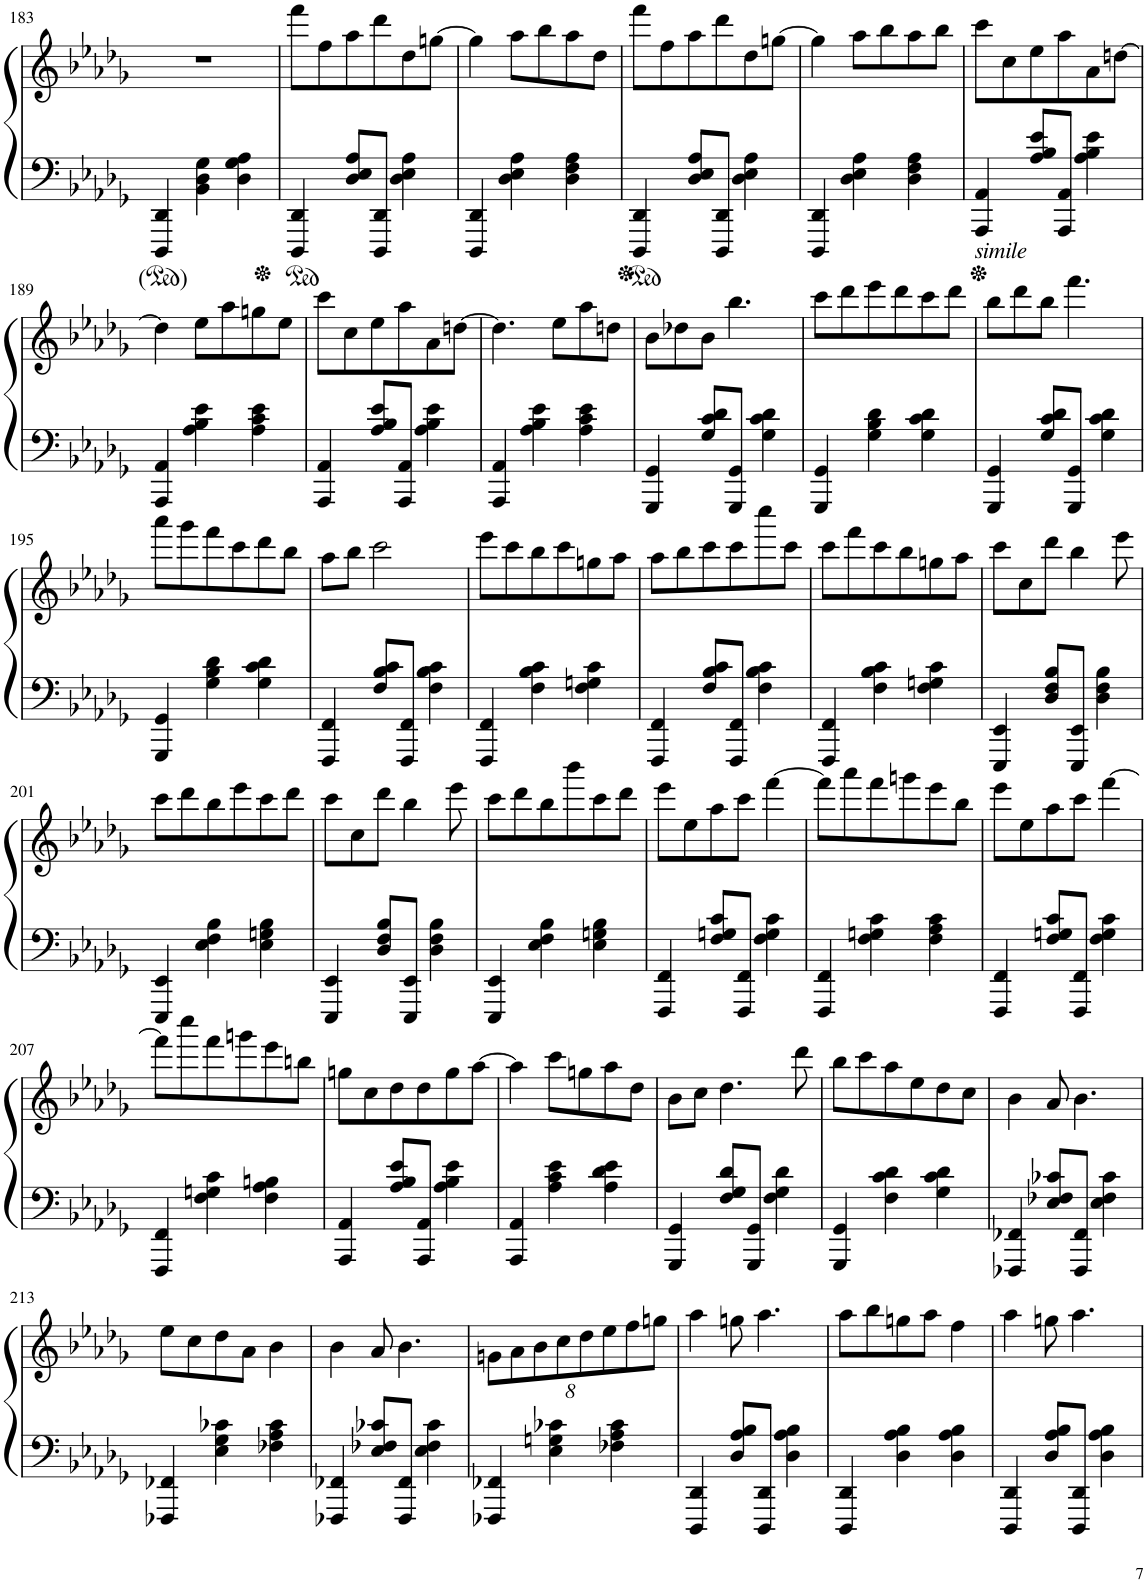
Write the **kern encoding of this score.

**kern	**kern
*part1	*part1
*staff2	*staff1
*I"Piano	*
*I'Pno.	*
!!LO:PB:g=z
*clefF4	*clefG2
*k[b-e-a-d-g-]	*k[b-e-a-d-g-]
*M3/4	*M3/4
=183	=183
4DDD-/ 4DD-/	2.r
4BB-\ 4D-\ 4G-\	.
4D-\ 4G-\ 4A-\	.
=184	=184
4DDD-/ 4DD-/	8fff\L
.	8ff\
8D-/ 8E-/ 8A-/L	8aa-\
8DDD-/ 8DD-/J	8ddd-\
4D-\ 4E-\ 4A-\	8dd-\
.	[8ggn\J
=185	=185
4DDD-/ 4DD-/	4gg\]
4D-\ 4E-\ 4A-\	8aa-\L
.	8bb-\
4D-\ 4F\ 4A-\	8aa-\
.	8dd-\J
=186	=186
4DDD-/ 4DD-/	8fff\L
.	8ff\
8D-/ 8E-/ 8A-/L	8aa-\
8DDD-/ 8DD-/J	8ddd-\
4D-\ 4E-\ 4A-\	8dd-\
.	[8ggn\J
=187	=187
4DDD-/ 4DD-/	4gg\]
4D-\ 4E-\ 4A-\	8aa-\L
.	8bb-\
4D-\ 4F\ 4A-\	8aa-\
.	8bb-\J
=188	=188
!LO:TX:b:i:t=simile	!
4AAA-/ 4AA-/	8ccc\L
.	8cc\
8A-/ 8B-/ 8e-/L	8ee-\
8AAA-/ 8AA-/J	8aa-\
4A-\ 4B-\ 4e-\	8a-\
.	[8ddn\J
!!LO:LB:g=z
=189	=189
4AAA-/ 4AA-/	4dd\]
4A-\ 4B-\ 4e-\	8ee-\L
.	8aa-\
4A-\ 4c\ 4e-\	8ggn\
.	8ee-\J
=190	=190
4AAA-/ 4AA-/	8ccc\L
.	8cc\
8A-/ 8B-/ 8e-/L	8ee-\
8AAA-/ 8AA-/J	8aa-\
4A-\ 4B-\ 4e-\	8a-\
.	[8ddn\J
=191	=191
4AAA-/ 4AA-/	4.dd\]
4A-\ 4B-\ 4e-\	.
.	8ee-\L
4A-\ 4c\ 4e-\	8aa-\
.	8ddn\J
=192	=192
4GGG-/ 4GG-/	8b-\L
.	8dd-X\
8G-/ 8c/ 8d-/L	8b-\J
8GGG-/ 8GG-/J	4.bb-\
4G-\ 4c\ 4d-\	.
=193	=193
4GGG-/ 4GG-/	8ccc\L
.	8ddd-\
4G-\ 4B-\ 4d-\	8eee-\
.	8ddd-\
4G-\ 4c\ 4d-\	8ccc\
.	8ddd-\J
=194	=194
4GGG-/ 4GG-/	8bb-\L
.	8ddd-\
8G-/ 8c/ 8d-/L	8bb-\J
8GGG-/ 8GG-/J	4.fff\
4G-\ 4c\ 4d-\	.
!!LO:LB:g=z
=195	=195
4GGG-/ 4GG-/	8aaa-\L
.	8ggg-\
4G-\ 4B-\ 4d-\	8fff\
.	8ccc\
4G-\ 4c\ 4d-\	8ddd-\
.	8bb-\J
=196	=196
4FFF/ 4FF/	8aa-\L
.	8bb-\J
8F/ 8B-/ 8c/L	2ccc\
8FFF/ 8FF/J	.
4F\ 4B-\ 4c\	.
=197	=197
4FFF/ 4FF/	8eee-\L
.	8ccc\
4F\ 4B-\ 4c\	8bb-\
.	8ccc\
4F\ 4Gn\ 4c\	8ggn\
.	8aa-\J
=198	=198
4FFF/ 4FF/	8aa-\L
.	8bb-\
8F/ 8B-/ 8c/L	8ccc\
8FFF/ 8FF/J	8ccc\
4F\ 4B-\ 4c\	8cccc\
.	8ccc\J
=199	=199
4FFF/ 4FF/	8ccc\L
.	8fff\
4F\ 4B-\ 4c\	8ccc\
.	8bb-\
4F\ 4Gn\ 4c\	8ggn\
.	8aa-\J
=200	=200
4EEE-/ 4EE-/	8ccc\L
.	8cc\
8D-/ 8F/ 8B-/L	8ddd-\J
8EEE-/ 8EE-/J	4bb-\
4D-\ 4F\ 4B-\	.
.	8eee-\
!!LO:LB:g=z
=201	=201
4EEE-/ 4EE-/	8ccc\L
.	8ddd-\
4E-\ 4F\ 4B-\	8bb-\
.	8eee-\
4E-\ 4Gn\ 4B-\	8ccc\
.	8ddd-\J
=202	=202
4EEE-/ 4EE-/	8ccc\L
.	8cc\
8D-/ 8F/ 8B-/L	8ddd-\J
8EEE-/ 8EE-/J	4bb-\
4D-\ 4F\ 4B-\	.
.	8eee-\
=203	=203
4EEE-/ 4EE-/	8ccc\L
.	8ddd-\
4E-\ 4F\ 4B-\	8bb-\
.	8bbb-\
4E-\ 4Gn\ 4B-\	8ccc\
.	8ddd-\J
=204	=204
4FFF/ 4FF/	8eee-\L
.	8ee-\
8F/ 8Gn/ 8c/L	8aa-\
8FFF/ 8FF/J	8ccc\J
4F\ 4G\ 4c\	[4fff\
=205	=205
4FFF/ 4FF/	8fff\L]
.	8aaa-\
4F\ 4Gn\ 4c\	8fff\
.	8gggn\
4F\ 4A-\ 4c\	8eee-\
.	8bb-\J
=206	=206
4FFF/ 4FF/	8eee-\L
.	8ee-\
8F/ 8Gn/ 8c/L	8aa-\
8FFF/ 8FF/J	8ccc\J
4F\ 4G\ 4c\	[4fff\
!!LO:LB:g=z
=207	=207
4FFF/ 4FF/	8fff\L]
.	8cccc\
4F\ 4Gn\ 4c\	8fff\
.	8gggn\
4F\ 4A-\ 4Bn\	8eee-\
.	8bbn\J
=208	=208
4AAA-/ 4AA-/	8ggn\L
.	8cc\
8A-/ 8B-/ 8e-/L	8dd-\
8AAA-/ 8AA-/J	8dd-\
4A-\ 4B-\ 4e-\	8gg\
.	[8aa-\J
=209	=209
4AAA-/ 4AA-/	4aa-\]
4A-\ 4c\ 4e-\	8ccc\L
.	8ggn\
4A-\ 4d-\ 4e-\	8aa-\
.	8dd-\J
=210	=210
4GGG-/ 4GG-/	8b-\L
.	8cc\J
8F/ 8G-/ 8d-/L	4.dd-\
8GGG-/ 8GG-/J	.
4F\ 4G-\ 4d-\	.
.	8ddd-\
=211	=211
4GGG-/ 4GG-/	8bb-\L
.	8ccc\
4F\ 4c\ 4d-\	8aa-\
.	8ee-\
4G-\ 4c\ 4d-\	8dd-\
.	8cc\J
=212	=212
4FFF-X/ 4FF-X/	4b-\
8E-/ 8F-X/ 8c-X/L	8a-/
8FFF-/ 8FF-/J	4.b-\
4E-\ 4F-\ 4c-\	.
!!LO:LB:g=z
=213	=213
4FFF-X/ 4FF-X/	8ee-\L
.	8cc\
4E-\ 4G-\ 4c-X\	8dd-\
.	8a-\J
4F-X\ 4A-\ 4c-\	4b-\
=214	=214
4FFF-X/ 4FF-X/	4b-\
8E-/ 8F-X/ 8c-X/L	8a-/
8FFF-/ 8FF-/J	4.b-\
4E-\ 4F-\ 4c-\	.
=215	=215
*	*Xbrackettup
4FFF-X/ 4FF-X/	32%3gn\L
.	32%3a-\
.	32%3b-\
4E-\ 4Gn\ 4c-X\	.
.	32%3cc\
.	32%3dd-\
.	32%3ee-\
4F-X\ 4A-\ 4c-\	.
.	32%3ff\
.	32%3ggn\J
=216	=216
4DDD-/ 4DD-/	4aa-\
8D-/ 8A-/ 8B-/L	8ggn\
8DDD-/ 8DD-/J	4.aa-\
4D-\ 4A-\ 4B-\	.
=217	=217
4DDD-/ 4DD-/	8aa-\L
.	8bb-\
4D-\ 4A-\ 4B-\	8ggn\
.	8aa-\J
4D-\ 4A-\ 4B-\	4ff\
=218	=218
4DDD-/ 4DD-/	4aa-\
8D-/ 8A-/ 8B-/L	8ggn\
8DDD-/ 8DD-/J	4.aa-\
4D-\ 4A-\ 4B-\	.
=	=
*-	*-
